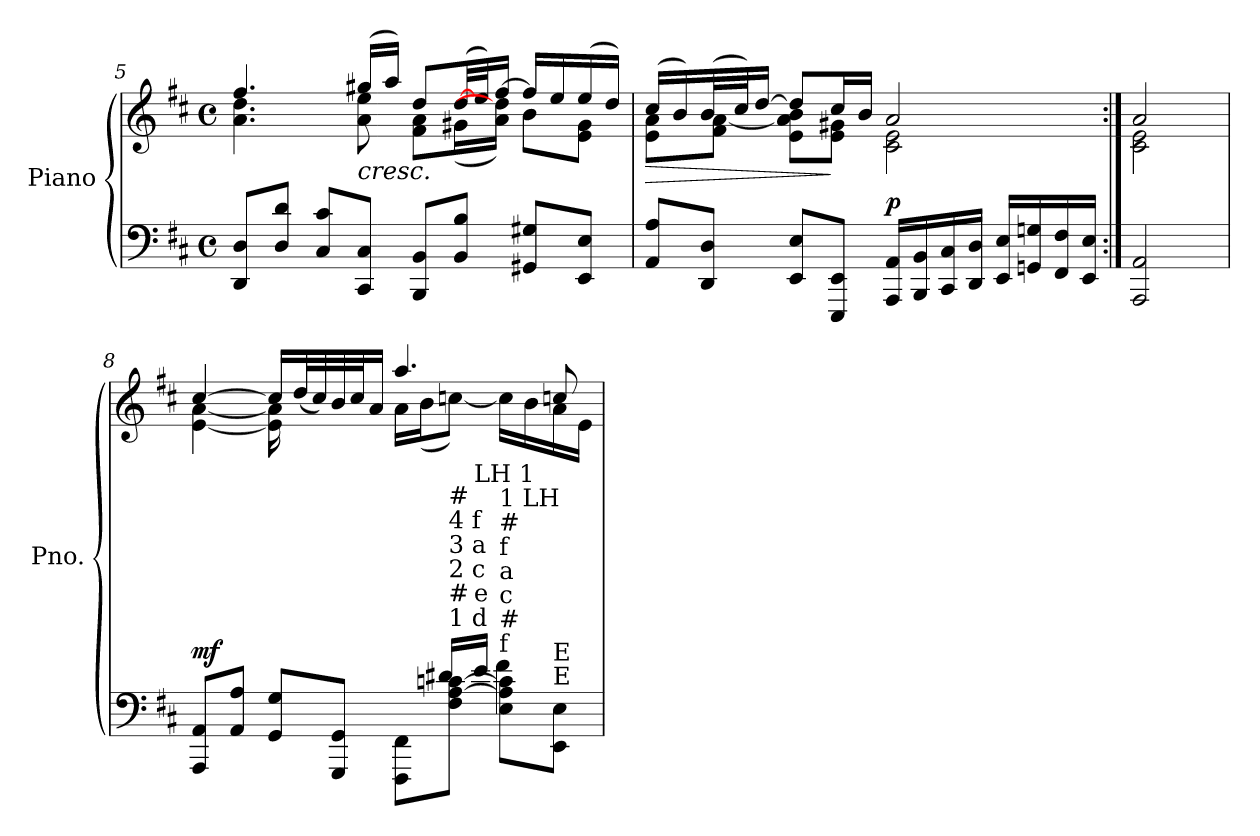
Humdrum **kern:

**kern	**kern	**dynam
*part1	*part1	*part1
*staff2	*staff1	*staff1/2
*I"Piano	*	*
*I'Pno.	*	*
!!LO:LB:g=z
*clefF4	*clefG2	*
*k[f#c#]	*k[f#c#]	*
*M4/4	*M4/4	*
*met(c)	*met(c)	*
=5	=5	=5
*	*^	*
8DD/ 8D/L	4.ff#/	4.a\ 4.dd\	.
8D/ 8d/J	.	.	.
8C#/ 8c#/L	.	.	.
!	!LO:TX:b:i:t=cresc.	!	!
8CC#/ 8C#/J	(>16gg#X/LL	8a\<< 8ee\<<	.
.	16aa/JJ)	.	.
8BBB/ 8BB/L	8dd/L	8f#\<< 8a\<<L	.
8BB/ 8B/J	(>[32dd/LL	(<16g#X<\L	.
.	32ee/J)	.	.
.	[16ff#/JJ	16a\<< 16dd\]<<JJ)	.
8GG#X/ 8G#X/L	16ff#/LL]	8b\L	.
.	16ee/	.	.
8EE/ 8E/J	(>16ee/	8e\ 8g#\J	.
.	16dd/JJ)	.	.
=6	=6	=6	=6
!	!	!	!LO:HP:b
8AA/ 8A/L	(>16cc#/LL	8e\ 8a\L	>
.	16b/)	.	.
8DD/ 8D/J	(>32b/L	8f#\ [8a\J	.
.	32cc#/J)	.	.
.	[16dd/JJ	.	.
8EE/ 8E/L	8dd/L]	8e\ 8a\] 8b\L	.
8EEE/ 8EE/J	16cc#/L	8e\ 8g#X\J	]
.	16b/JJ	.	.
!	!	!	!LO:DY:a=2
16AAA/ 16AA/LL	2a/	2c#\ 2e\	p
16BBB/ 16BB/	.	.	.
16CC#/ 16C#/	.	.	.
16DD/ 16D/JJ	.	.	.
16EE/ 16E/LL	.	.	.
16GGn/ 16Gn/	.	.	.
16FF#/ 16F#/	.	.	.
16EE/ 16E/JJ	.	.	.
=7:|!	=7:|!	=7:|!	=7:|!
2AAA/ 2AA/	2a/	2c#\ 2e\	.
!!LO:PB:g=z	!!
=8	=8	=8	=8
*^	*	*	*
!	!	!	!	!LO:DY:a=2
8AAA/ 8AA/L	8ryy	[4cc#/	[4e\ [4a\	mf
*v	*v	*	*	*
8AA/ 8A/J	.	.	.
8GG/ 8G/L	16cc#/LL]	16e\] 16a\]	.
.	(<32dd/L	8.ryy	.
.	32cc#/)	.	.
8GGG/ 8GG/J	32b/	.	.
.	32cc#/J	.	.
.	16a/JJ	.	.
8FFF#\ 8FF#\L	4.aa/	16a\LL	.
.	.	(<16b>\J	.
*^	*	*	*
!LO:TX:a:t=1 d	!	!	!	!
!LO:TX:a:t=#	!	!	!	!
!LO:TX:a:t=2 c	!	!	!	!
!LO:TX:a:t=3 a	!	!	!	!
!LO:TX:a:t=4 f	!	!	!	!
!LO:TX:a:t=#	!	!	!	!
8F#\< [8A\< [8cn\<J	16d#X/LL	.	[8ccn\J)	.
!	!LO:TX:a:t=e	!	!	!
!	!LO:TX:a:t=LH 1	!	!	!
.	16ei/JJ	.	.	.
!LO:TX:a:t=f	!	!	!	!
!LO:TX:a:t=#	!	!	!	!
!LO:TX:a:t=c	!	!	!	!
!LO:TX:a:t=a	!	!	!	!
!LO:TX:a:t=f	!	!	!	!
!LO:TX:a:t=#	!	!	!	!
!LO:TX:a:t=1 LH	!	!	!	!
8E\ 8A\] 8c\]L	4f#\	.	16cc\LL]	.
.	.	.	16b\	.
!LO:TX:a:t=E	!	!	!	!
!LO:TX:a:t=E	!	!	!	!
8EE\ 8E\J	.	8ccn/	16a<\	.
.	.	.	16e\JJ	.
*v	*v	*	*	*
*	*v	*v	*
=	=	=
*-	*-	*-
